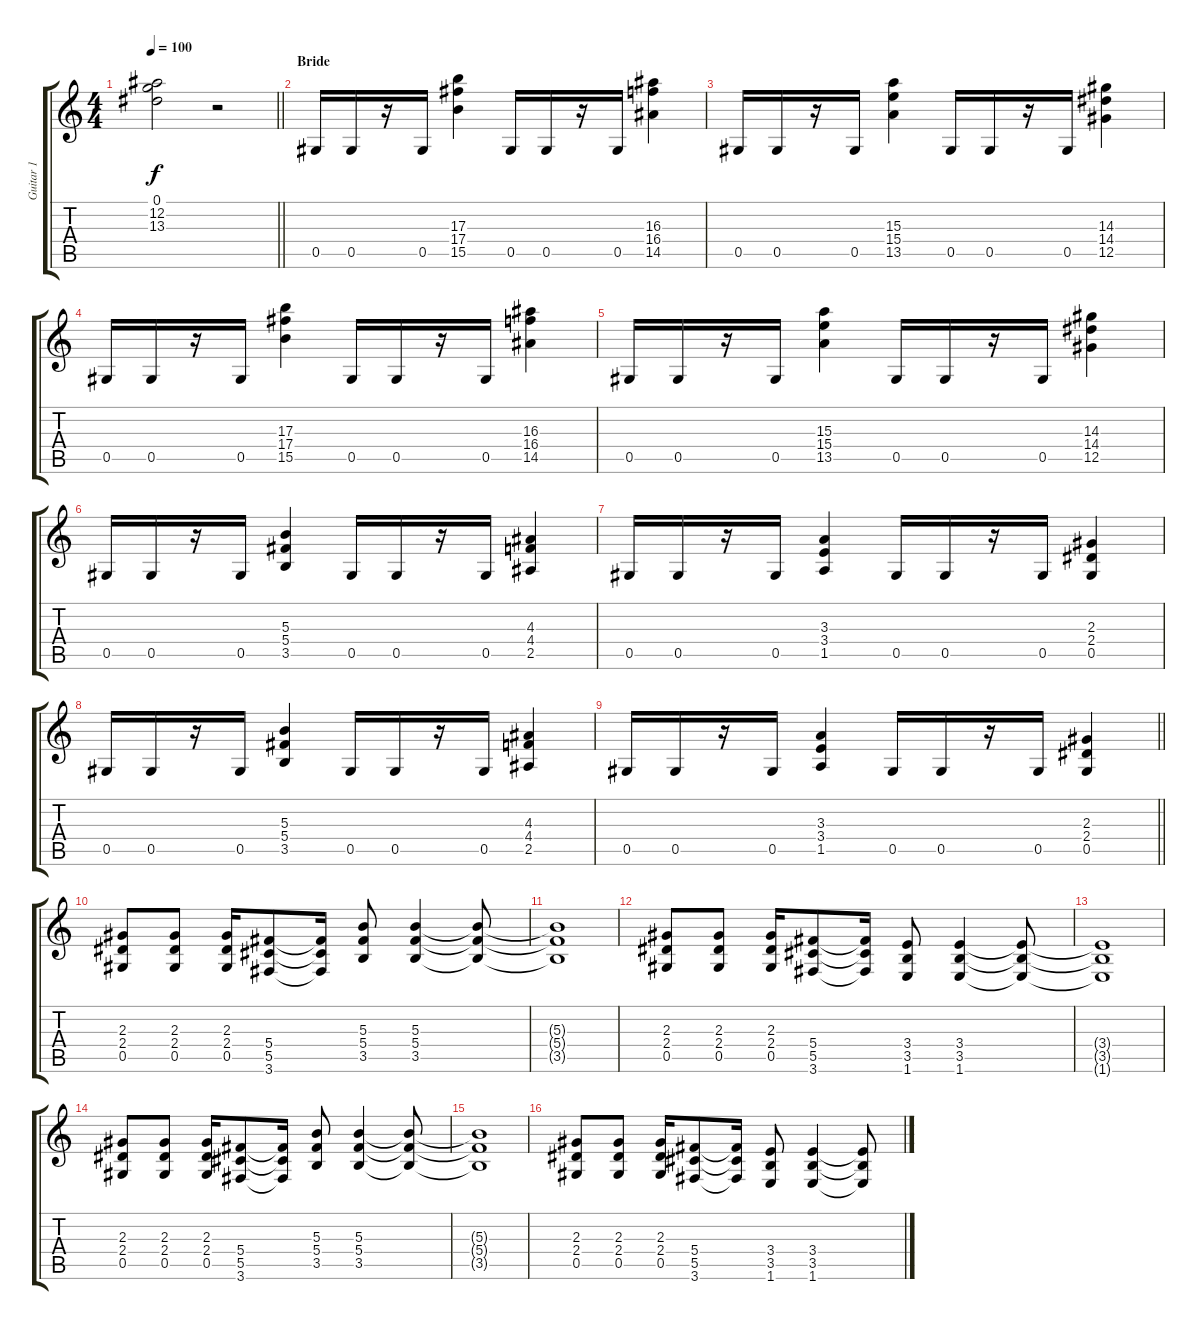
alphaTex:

\track ("Guitar 1" "Guitar 1") {instrument overdrivenguitar}
\staff {score tabs}
\tuning (Eb4 Bb3 Gb3 Db3 Ab2 Eb2) {hide}
\ts (4 4)
\tempo 100
\clef g2
\barLineRight lightlight
\ks c
(0.1{t} 12.2{t} 13.3{t}).2{dy f} r.2 |
\section ("" "Bride")
0.5.16 0.5.16 r.16 0.5.16 (17.3 17.4 15.5).4 0.5.16 0.5.16 r.16 0.5.16 (16.3 16.4 14.5).4 |
0.5.16 0.5.16 r.16 0.5.16 (15.3 15.4 13.5).4 0.5.16 0.5.16 r.16 0.5.16 (14.3 14.4 12.5).4 |
0.5.16 0.5.16 r.16 0.5.16 (17.3 17.4 15.5).4 0.5.16 0.5.16 r.16 0.5.16 (16.3 16.4 14.5).4 |
0.5.16 0.5.16 r.16 0.5.16 (15.3 15.4 13.5).4 0.5.16 0.5.16 r.16 0.5.16 (14.3 14.4 12.5).4 |
0.5.16 0.5.16 r.16 0.5.16 (5.3 5.4 3.5).4 0.5.16 0.5.16 r.16 0.5.16 (4.3 4.4 2.5).4 |
0.5.16 0.5.16 r.16 0.5.16 (3.3 3.4 1.5).4 0.5.16 0.5.16 r.16 0.5.16 (2.3 2.4 0.5).4 |
0.5.16 0.5.16 r.16 0.5.16 (5.3 5.4 3.5).4 0.5.16 0.5.16 r.16 0.5.16 (4.3 4.4 2.5).4 |
\barLineRight lightlight
0.5.16 0.5.16 r.16 0.5.16 (3.3 3.4 1.5).4 0.5.16 0.5.16 r.16 0.5.16 (2.3 2.4 0.5).4 |
(2.3 2.4 0.5).8 (2.3 2.4 0.5).8 (2.3 2.4 0.5).16 (5.4 5.5 3.6).8 (5.4{t} 5.5{t} 3.6{t}).16 (5.3 5.4 3.5).8 (5.3 5.4 3.5).4 (5.3{t} 5.4{t} 3.5{t}).8 |
(5.3{t} 5.4{t} 3.5{t}).1 |
(2.3 2.4 0.5).8 (2.3 2.4 0.5).8 (2.3 2.4 0.5).16 (5.4 5.5 3.6).8 (5.4{t} 5.5{t} 3.6{t}).16 (3.4 3.5 1.6).8 (3.4 3.5 1.6).4 (3.4{t} 3.5{t} 1.6{t}).8 |
(3.4{t} 3.5{t} 1.6{t}).1 |
(2.3 2.4 0.5).8 (2.3 2.4 0.5).8 (2.3 2.4 0.5).16 (5.4 5.5 3.6).8 (5.4{t} 5.5{t} 3.6{t}).16 (5.3 5.4 3.5).8 (5.3 5.4 3.5).4 (5.3{t} 5.4{t} 3.5{t}).8 |
(5.3{t} 5.4{t} 3.5{t}).1 |
(2.3 2.4 0.5).8 (2.3 2.4 0.5).8 (2.3 2.4 0.5).16 (5.4 5.5 3.6).8 (5.4{t} 5.5{t} 3.6{t}).16 (3.4 3.5 1.6).8 (3.4 3.5 1.6).4 (3.4{t} 3.5{t} 1.6{t}).8
